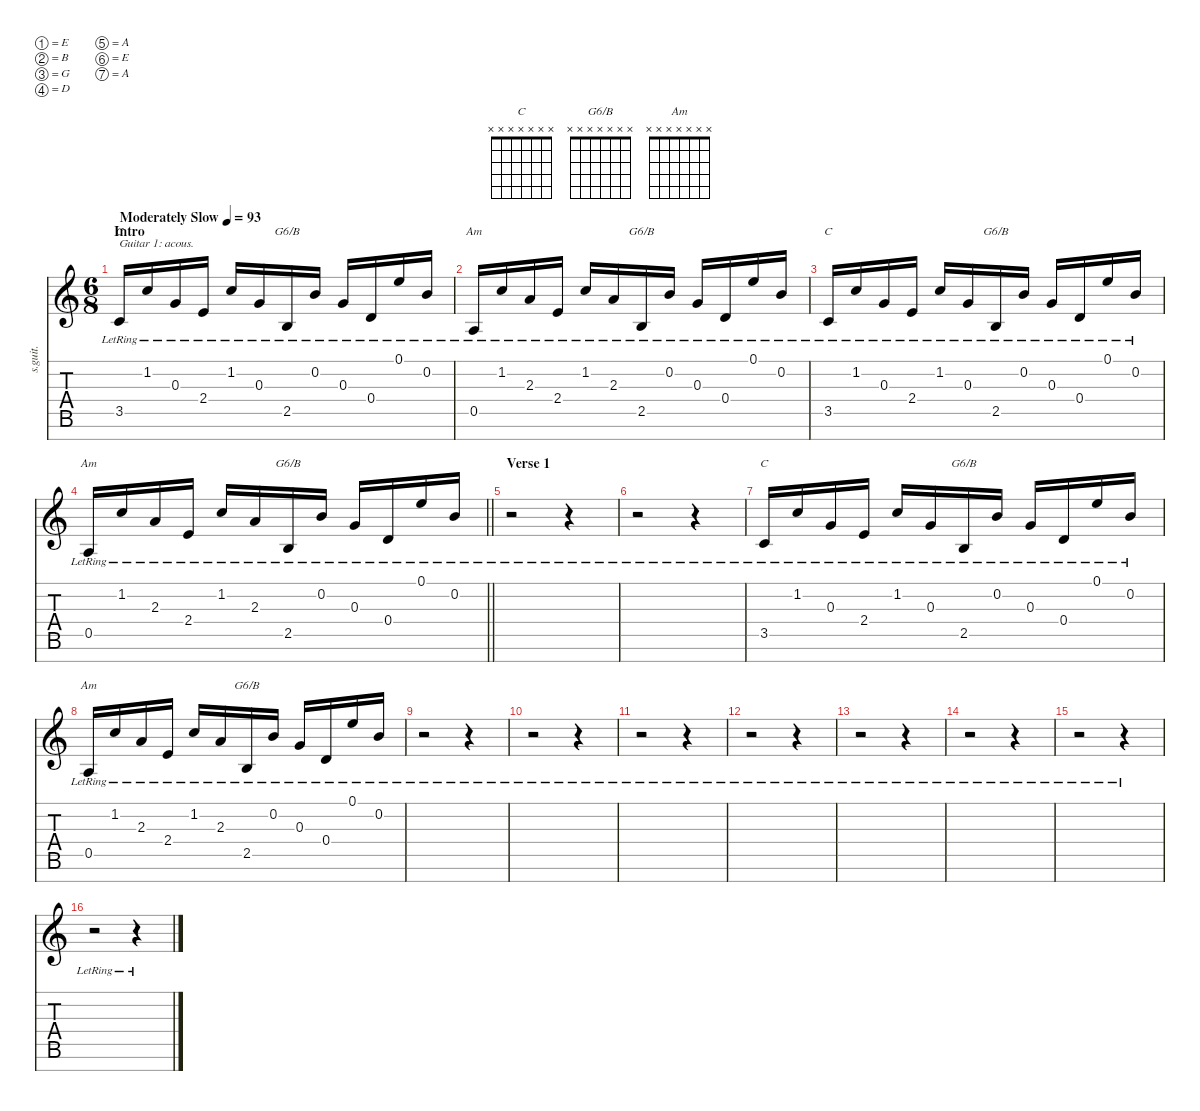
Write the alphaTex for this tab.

\defaultSystemsLayout 4
\hideDynamics
\bracketExtendMode nobrackets
\otherSystemsTrackNameOrientation horizontal
\track ("Guitar 1" "s.guit.") {instrument acousticguitarsteel}
\staff {score tabs}
\tuning (E4 B3 G3 D3 A2 E2 A1)
\chord ("C" x x x x x x x)
\chord ("G6/B" x x x x x x x)
\chord ("Am" x x x x x x x)
\ts (6 8)
\beaming (8 2 2 2 2)
\section ("" "Intro")
\tempo (93 "Moderately Slow")
\clef g2
\ks c
3.5{lr}.16{ch "C" txt "Guitar 1: acous." dy mp instrument acousticguitarsteel beam Up} 1.2{lr}.16{beam Up} 0.3{lr}.16{beam Up} 2.4{lr}.16{beam Up} 1.2{lr}.16{beam Up} 0.3{lr}.16{beam Up} 2.5{lr}.16{ch "G6/B" beam Up} 0.2{lr}.16{beam Up} 0.3{lr}.16{beam Up} 0.4{lr}.16{beam Up} 0.1{lr}.16{beam Up} 0.2{lr}.16{beam Up} |
0.5{lr}.16{ch "Am" beam Up} 1.2{lr}.16{beam Up} 2.3{lr}.16{beam Up} 2.4{lr}.16{beam Up} 1.2{lr}.16{beam Up} 2.3{lr}.16{beam Up} 2.5{lr}.16{ch "G6/B" beam Up} 0.2{lr}.16{beam Up} 0.3{lr}.16{beam Up} 0.4{lr}.16{beam Up} 0.1{lr}.16{beam Up} 0.2{lr}.16{beam Up} |
3.5{lr}.16{ch "C" beam Up} 1.2{lr}.16{beam Up} 0.3{lr}.16{beam Up} 2.4{lr}.16{beam Up} 1.2{lr}.16{beam Up} 0.3{lr}.16{beam Up} 2.5{lr}.16{ch "G6/B" beam Up} 0.2{lr}.16{beam Up} 0.3{lr}.16{beam Up} 0.4{lr}.16{beam Up} 0.1{lr}.16{beam Up} 0.2{lr}.16{beam Up} |
\barLineRight lightlight
0.5{lr}.16{ch "Am" beam Up} 1.2{lr}.16{beam Up} 2.3{lr}.16{beam Up} 2.4{lr}.16{beam Up} 1.2{lr}.16{beam Up} 2.3{lr}.16{beam Up} 2.5{lr}.16{ch "G6/B" beam Up} 0.2{lr}.16{beam Up} 0.3{lr}.16{beam Up} 0.4{lr}.16{beam Up} 0.1{lr}.16{beam Up} 0.2{lr}.16{beam Up} |
\section ("" "Verse 1")
r.2{beam Down} r.4{beam Down} |
r.2{beam Down} r.4{beam Down} |
3.5{lr}.16{ch "C" beam Up} 1.2{lr}.16{beam Up} 0.3{lr}.16{beam Up} 2.4{lr}.16{beam Up} 1.2{lr}.16{beam Up} 0.3{lr}.16{beam Up} 2.5{lr}.16{ch "G6/B" beam Up} 0.2{lr}.16{beam Up} 0.3{lr}.16{beam Up} 0.4{lr}.16{beam Up} 0.1{lr}.16{beam Up} 0.2{lr}.16{beam Up} |
0.5{lr}.16{ch "Am" beam Up} 1.2{lr}.16{beam Up} 2.3{lr}.16{beam Up} 2.4{lr}.16{beam Up} 1.2{lr}.16{beam Up} 2.3{lr}.16{beam Up} 2.5{lr}.16{ch "G6/B" beam Up} 0.2{lr}.16{beam Up} 0.3{lr}.16{beam Up} 0.4{lr}.16{beam Up} 0.1{lr}.16{beam Up} 0.2{lr}.16{beam Up} |
r.2{beam Down} r.4{beam Down} |
r.2{beam Down} r.4{beam Down} |
r.2{beam Down} r.4{beam Down} |
r.2{beam Down} r.4{beam Down} |
r.2{beam Down} r.4{beam Down} |
r.2{beam Down} r.4{beam Down} |
r.2{beam Down} r.4{beam Down} |
r.2{beam Down} r.4{beam Down}
